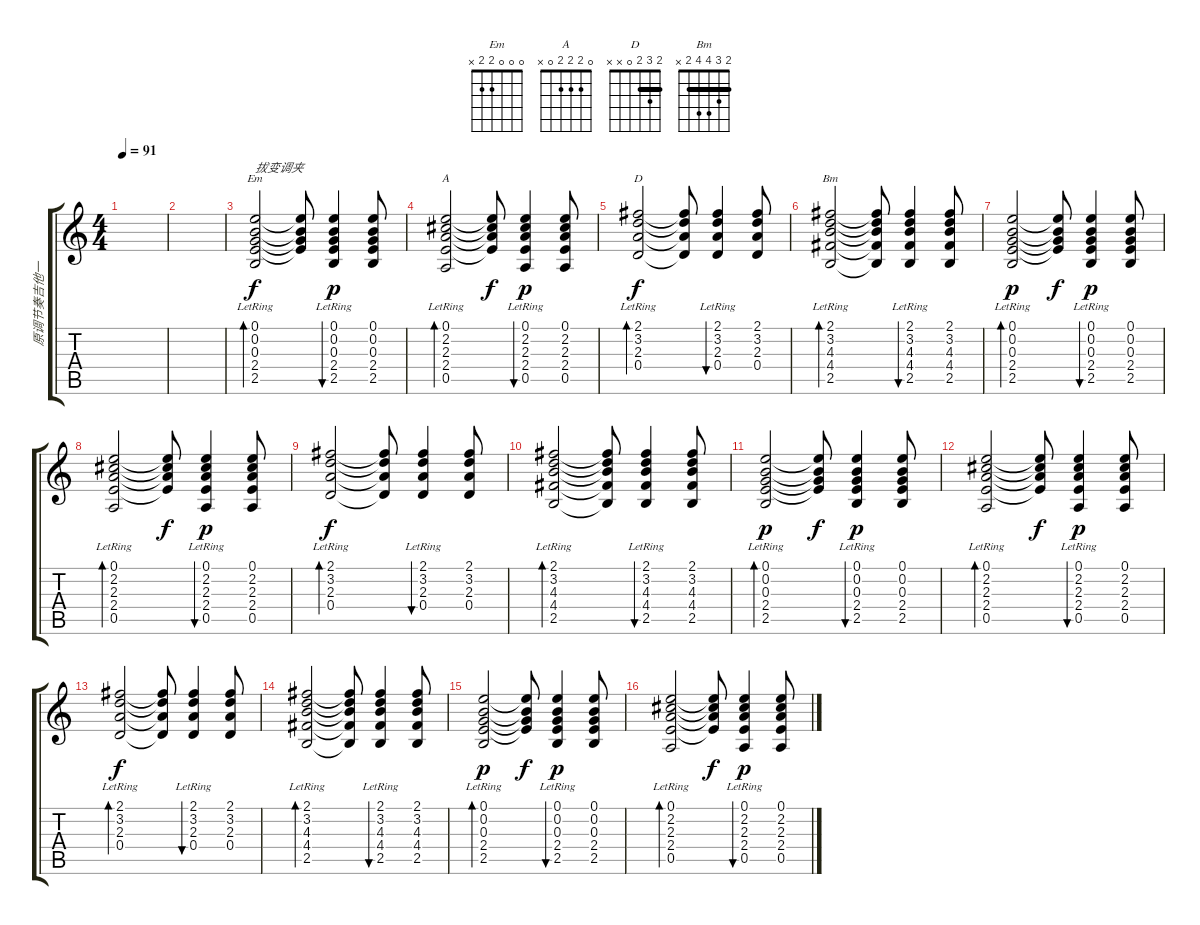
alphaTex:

\track ("原调节奏吉他一" "原调节奏吉他一") {instrument acousticguitarsteel}
\staff {score tabs}
\tuning (E4 B3 G3 D3 A2 E2) {hide}
\chord ("Em" 0 0 0 2 2 x)
\chord ("A" 0 2 2 2 0 x)
\chord ("D" 2 3 2 0 x x) {barre 2}
\chord ("Bm" 2 3 4 4 2 x) {barre 2}
\ts (4 4)
\tempo 91
\clef g2
\ks c
|
|
(0.1{lr} 0.2{lr} 0.3{lr} 2.4 2.5).2{bd 30 ch "Em" txt "拔变调夹"} (0.1{t} 0.2{t} 0.3{t} 2.4{t}).8{dy f} (0.1{lr} 0.2{lr} 0.3{lr} 2.4{lr} 2.5).4{bu 30 dy p} (0.1 0.2 0.3 2.4 2.5).8 |
(0.1{lr} 2.2{lr} 2.3{lr} 2.4{lr} 0.5).2{bd 30 ch "A"} (0.1{t} 2.2{t} 2.3{t} 2.4{t}).8{dy f} (0.1{lr} 2.2{lr} 2.3{lr} 2.4{lr} 0.5).4{bu 30 dy p} (0.1 2.2 2.3 2.4 0.5).8 |
(2.1{lr} 3.2{lr} 2.3{lr} 0.4{lr}).2{bd 30 ch "D" dy f} (2.1{t} 3.2{t} 2.3{t} 0.4{t}).8 (2.1{lr} 3.2{lr} 2.3{lr} 0.4{lr}).4{bu 30} (2.1 3.2 2.3 0.4).8 |
(2.1{lr} 3.2{lr} 4.3{lr} 4.4{lr} 2.5{lr}).2{bd 30 ch "Bm"} (2.1{t} 3.2{t} 4.3{t} 4.4{t} 2.5{t}).8 (2.1{lr} 3.2{lr} 4.3{lr} 4.4{lr} 2.5).4{bu 30} (2.1 3.2 4.3 4.4 2.5).8 |
(0.1{lr} 0.2{lr} 0.3{lr} 2.4 2.5).2{bd 30 dy p} (0.1{t} 0.2{t} 0.3{t} 2.4{t}).8{dy f} (0.1{lr} 0.2{lr} 0.3{lr} 2.4{lr} 2.5).4{bu 30 dy p} (0.1 0.2 0.3 2.4 2.5).8 |
(0.1{lr} 2.2{lr} 2.3{lr} 2.4{lr} 0.5).2{bd 30 txt ""} (0.1{t} 2.2{t} 2.3{t} 2.4{t}).8{dy f} (0.1{lr} 2.2{lr} 2.3{lr} 2.4{lr} 0.5).4{bu 30 dy p} (0.1 2.2 2.3 2.4 0.5).8 |
(2.1{lr} 3.2{lr} 2.3{lr} 0.4{lr}).2{bd 30 dy f} (2.1{t} 3.2{t} 2.3{t} 0.4{t}).8 (2.1{lr} 3.2{lr} 2.3{lr} 0.4{lr}).4{bu 30} (2.1 3.2 2.3 0.4).8 |
(2.1{lr} 3.2{lr} 4.3{lr} 4.4{lr} 2.5{lr}).2{bd 30} (2.1{t} 3.2{t} 4.3{t} 4.4{t} 2.5{t}).8 (2.1{lr} 3.2{lr} 4.3{lr} 4.4{lr} 2.5).4{bu 30} (2.1 3.2 4.3 4.4 2.5).8 |
(0.1{lr} 0.2{lr} 0.3{lr} 2.4 2.5).2{bd 30 dy p} (0.1{t} 0.2{t} 0.3{t} 2.4{t}).8{dy f} (0.1{lr} 0.2{lr} 0.3{lr} 2.4{lr} 2.5).4{bu 30 dy p} (0.1 0.2 0.3 2.4 2.5).8 |
(0.1{lr} 2.2{lr} 2.3{lr} 2.4{lr} 0.5).2{bd 30} (0.1{t} 2.2{t} 2.3{t} 2.4{t}).8{dy f} (0.1{lr} 2.2{lr} 2.3{lr} 2.4{lr} 0.5).4{bu 30 dy p} (0.1 2.2 2.3 2.4 0.5).8 |
(2.1{lr} 3.2{lr} 2.3{lr} 0.4{lr}).2{bd 30 dy f} (2.1{t} 3.2{t} 2.3{t} 0.4{t}).8 (2.1{lr} 3.2{lr} 2.3{lr} 0.4{lr}).4{bu 30} (2.1 3.2 2.3 0.4).8 |
(2.1{lr} 3.2{lr} 4.3{lr} 4.4{lr} 2.5{lr}).2{bd 30} (2.1{t} 3.2{t} 4.3{t} 4.4{t} 2.5{t}).8 (2.1{lr} 3.2{lr} 4.3{lr} 4.4{lr} 2.5).4{bu 30} (2.1 3.2 4.3 4.4 2.5).8 |
(0.1{lr} 0.2{lr} 0.3{lr} 2.4 2.5).2{bd 30 dy p} (0.1{t} 0.2{t} 0.3{t} 2.4{t}).8{dy f} (0.1{lr} 0.2{lr} 0.3{lr} 2.4{lr} 2.5).4{bu 30 dy p} (0.1 0.2 0.3 2.4 2.5).8 |
(0.1{lr} 2.2{lr} 2.3{lr} 2.4{lr} 0.5).2{bd 30} (0.1{t} 2.2{t} 2.3{t} 2.4{t}).8{dy f} (0.1{lr} 2.2{lr} 2.3{lr} 2.4{lr} 0.5).4{bu 30 dy p} (0.1 2.2 2.3 2.4 0.5).8
